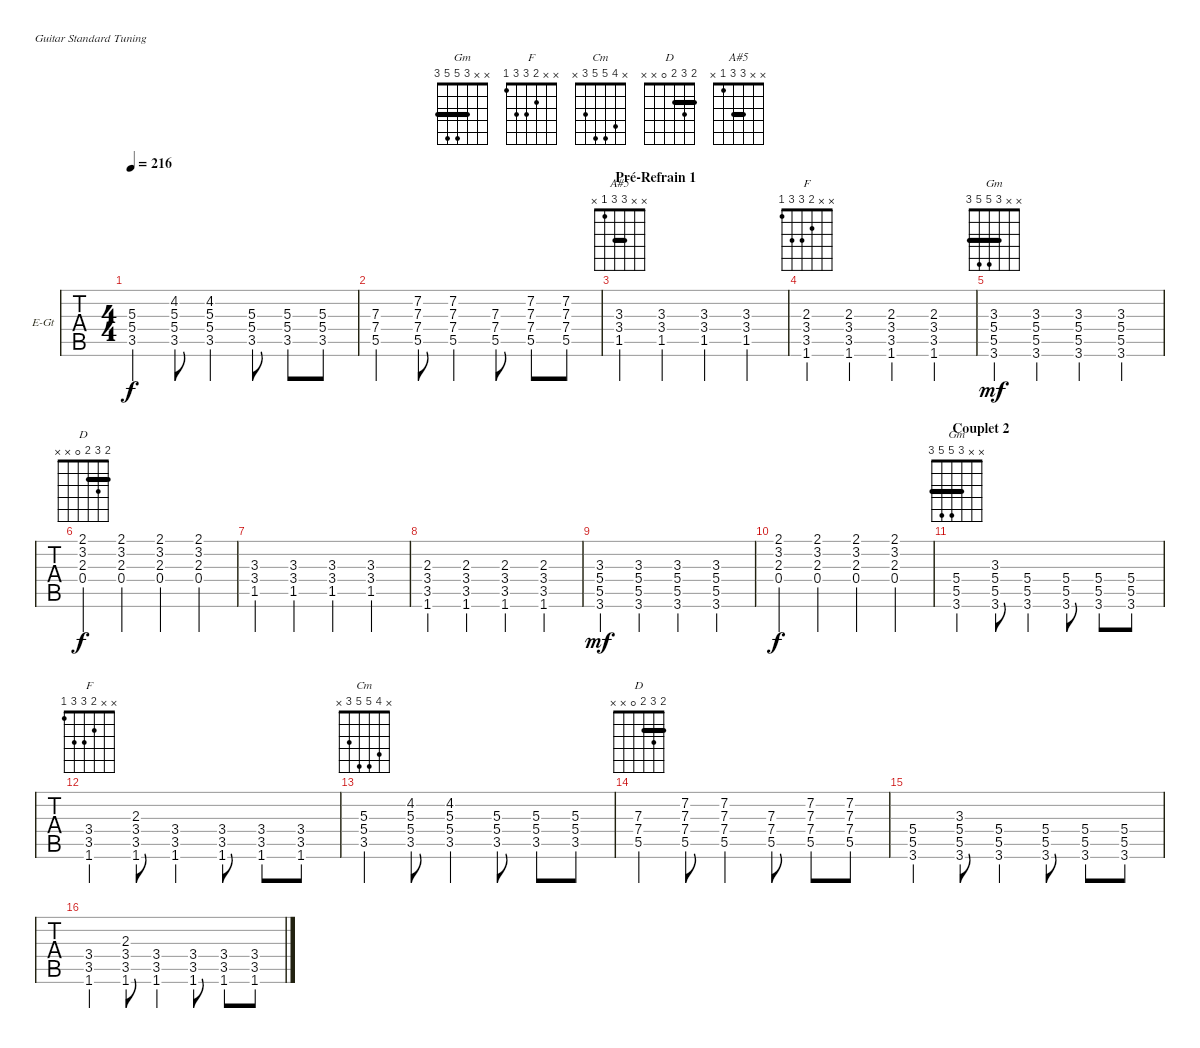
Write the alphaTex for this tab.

\bracketExtendMode groupsimilarinstruments
\firstSystemTrackNameOrientation horizontal
\otherSystemsTrackNameOrientation horizontal
\chordDiagramsInScore
\track ("Guitare" "E-Gt") {instrument distortionguitar}
\staff {tabs}
\tuning (E4 B3 G3 D3 A2 E2)
\chord ("Gm" 3 3 3 5 5 3) {showfingering false barre (3 3 3)}
\chord ("F" 1 1 2 3 3 1) {showfingering false barre (1 1)}
\chord ("Cm" x 4 5 5 3 x) {showfingering false}
\chord ("D" x 7 7 7 5 x) {firstfret 5 showfingering false barre (7 7)}
\chord ("A#5" x x 3 3 1 x) {showfingering false barre 3}
\chord ("F" x x 2 3 3 1) {showfingering false}
\chord ("Gm" x x 3 5 5 3) {showfingering false barre 3}
\chord ("D" 2 3 2 0 x x) {showfingering false barre 2}
\ts (4 4)
\tempo 216
\clef g2
\ks c
(5.3 5.4 3.5).4{dy f} (4.2 5.3 5.4 3.5).8 (4.2 5.3 5.4 3.5).4 (5.3 5.4 3.5).8 (5.3 5.4 3.5).8 (5.3 5.4 3.5).8 |
(7.3 7.4 5.5).4 (7.2 7.3 7.4 5.5).8 (7.2 7.3 7.4 5.5).4 (7.3 7.4 5.5).8 (7.2 7.3 7.4 5.5).8 (7.2 7.3 7.4 5.5).8 |
\section ("" "Pré-Refrain 1")
(3.3 3.4 1.5).4{ch "A#5"} (3.3 3.4 1.5).4 (3.3 3.4 1.5).4 (3.3 3.4 1.5).4 |
(2.3 3.4 3.5 1.6).4{ch "F"} (2.3 3.4 3.5 1.6).4 (2.3 3.4 3.5 1.6).4 (2.3 3.4 3.5 1.6).4 |
(3.3 5.4 5.5 3.6).4{ch "Gm" dy mf} (3.3 5.4 5.5 3.6).4 (3.3 5.4 5.5 3.6).4 (3.3 5.4 5.5 3.6).4 |
(2.1 3.2 2.3 0.4).4{ch "D" dy f} (2.1 3.2 2.3 0.4).4 (2.1 3.2 2.3 0.4).4 (2.1 3.2 2.3 0.4).4 |
(3.3 3.4 1.5).4 (3.3 3.4 1.5).4 (3.3 3.4 1.5).4 (3.3 3.4 1.5).4 |
(2.3 3.4 3.5 1.6).4 (2.3 3.4 3.5 1.6).4 (2.3 3.4 3.5 1.6).4 (2.3 3.4 3.5 1.6).4 |
(3.3 5.4 5.5 3.6).4{dy mf} (3.3 5.4 5.5 3.6).4 (3.3 5.4 5.5 3.6).4 (3.3 5.4 5.5 3.6).4 |
(2.1 3.2 2.3 0.4).4{dy f} (2.1 3.2 2.3 0.4).4 (2.1 3.2 2.3 0.4).4 (2.1 3.2 2.3 0.4).4 |
\section ("" "Couplet 2")
(5.4 5.5 3.6).4{ch "Gm"} (3.3 5.4 5.5 3.6).8 (5.4 5.5 3.6).4 (5.4 5.5 3.6).8 (5.4 5.5 3.6).8 (5.4 5.5 3.6).8 |
(3.4 3.5 1.6).4{ch "F"} (2.3 3.4 3.5 1.6).8 (3.4 3.5 1.6).4 (3.4 3.5 1.6).8 (3.4 3.5 1.6).8 (3.4 3.5 1.6).8 |
(5.3 5.4 3.5).4{ch "Cm"} (4.2 5.3 5.4 3.5).8 (4.2 5.3 5.4 3.5).4 (5.3 5.4 3.5).8 (5.3 5.4 3.5).8 (5.3 5.4 3.5).8 |
(7.3 7.4 5.5).4{ch "D"} (7.2 7.3 7.4 5.5).8 (7.2 7.3 7.4 5.5).4 (7.3 7.4 5.5).8 (7.2 7.3 7.4 5.5).8 (7.2 7.3 7.4 5.5).8 |
(5.4 5.5 3.6).4 (3.3 5.4 5.5 3.6).8 (5.4 5.5 3.6).4 (5.4 5.5 3.6).8 (5.4 5.5 3.6).8 (5.4 5.5 3.6).8 |
(3.4 3.5 1.6).4 (2.3 3.4 3.5 1.6).8 (3.4 3.5 1.6).4 (3.4 3.5 1.6).8 (3.4 3.5 1.6).8 (3.4 3.5 1.6).8
